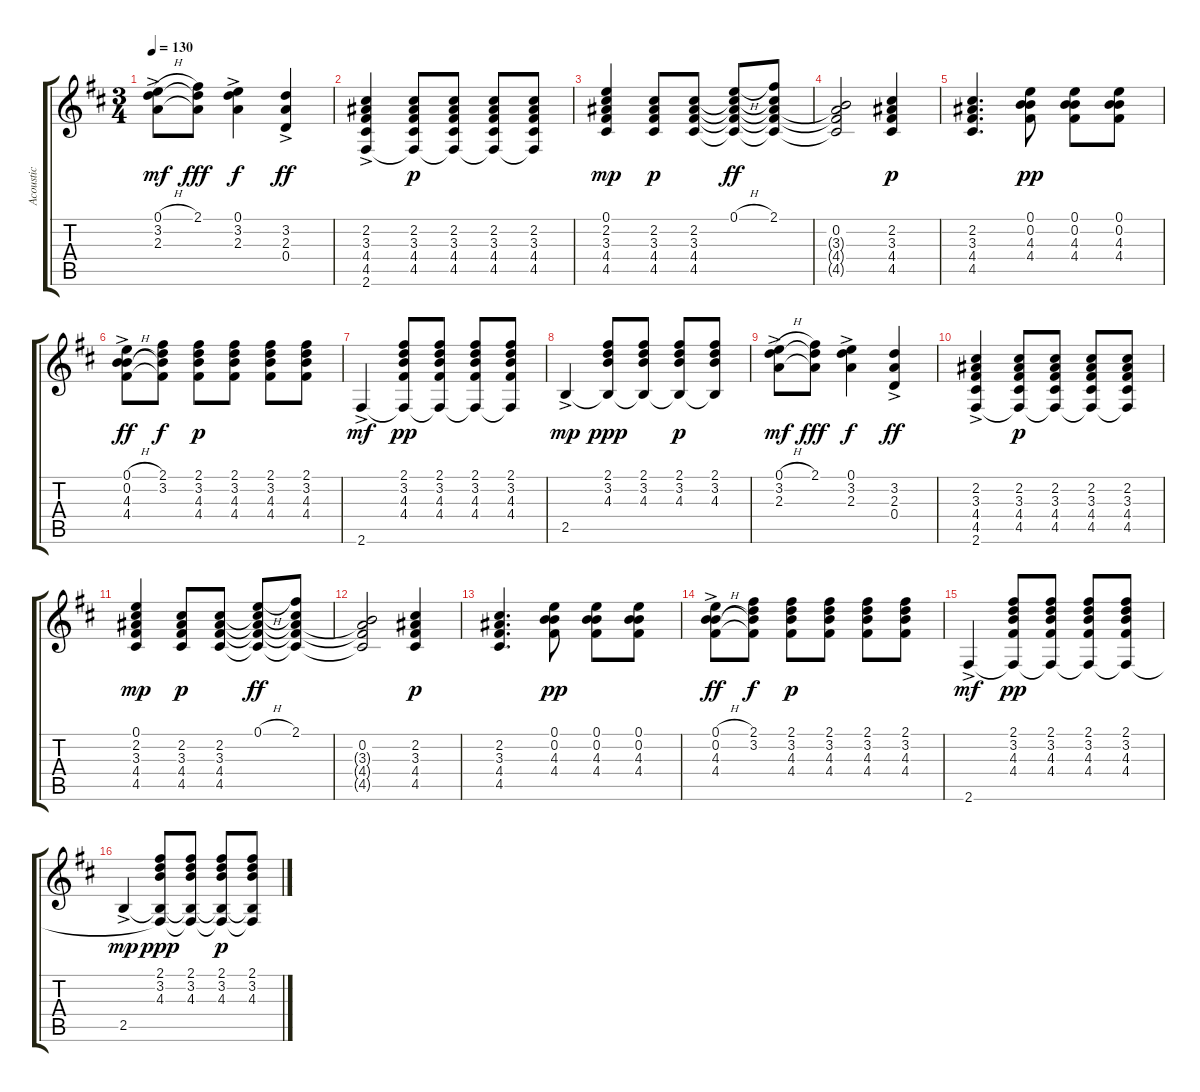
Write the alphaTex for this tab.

\track ("Acoustic" "Acoustic") {instrument acousticguitarsteel}
\staff {score tabs}
\tuning (E4 B3 G3 D3 A2 E2) {hide}
\ts (3 4)
\tempo 130
\clef g2
\ks bminor
(0.1{h ac} 3.2 2.3).8{dy mf} (2.1 3.2{t} 2.3{t}).8{dy fff} (0.1{ac} 3.2{ac} 2.3{ac}).4{dy f} (3.2{ac} 2.3{ac} 0.4{ac}).4{dy ff} |
(2.2 3.3 4.4 4.5 2.6{ac}).4 (2.2 3.3 4.4 4.5 2.6{t}).8{dy p} (2.2 3.3 4.4 4.5 2.6{t}).8 (2.2 3.3 4.4 4.5 2.6{t}).8 (2.2 3.3 4.4 4.5 2.6{t}).8 |
(0.1 2.2 3.3 4.4 4.5).4{dy mp} (2.2 3.3 4.4 4.5).8{dy p} (2.2 3.3 4.4 4.5).8 (0.1{h} 2.2{t} 3.3{t} 4.4{t} 4.5{t}).8{dy ff} (2.1 2.2{t} 3.3{t} 4.4{t} 4.5{t}).8 |
(0.2 3.3{t} 4.4{t} 4.5{t}).2 (2.2 3.3 4.4 4.5).4{dy p} |
(2.2 3.3 4.4 4.5).4{d} (0.1 0.2 4.3 4.4).8{dy pp} (0.1 0.2 4.3 4.4).8 (0.1 0.2 4.3 4.4).8 |
(0.1{h ac} 0.2{h ac} 4.3{ac} 4.4{ac}).8{dy ff} (2.1 3.2 4.3{t} 4.4{t}).8{dy f} (2.1 3.2 4.3 4.4).8{dy p} (2.1 3.2 4.3 4.4).8 (2.1 3.2 4.3 4.4).8 (2.1 3.2 4.3 4.4).8 |
2.6{ac}.4{dy mf} (2.1 3.2 4.3 4.4 2.6{t}).8{dy pp} (2.1 3.2 4.3 4.4 2.6{t}).8 (2.1 3.2 4.3 4.4 2.6{t}).8 (2.1 3.2 4.3 4.4 2.6{t}).8 |
2.5{ac}.4{dy mp} (2.1 3.2 4.3 2.5{t}).8{dy ppp} (2.1 3.2 4.3 2.5{t}).8 (2.1 3.2 4.3 2.5{t}).8{dy p} (2.1 3.2 4.3 2.5{t}).8 |
(0.1{h ac} 3.2 2.3).8{dy mf} (2.1 3.2{t} 2.3{t}).8{dy fff} (0.1{ac} 3.2{ac} 2.3{ac}).4{dy f} (3.2{ac} 2.3{ac} 0.4{ac}).4{dy ff} |
(2.2 3.3 4.4 4.5 2.6{ac}).4 (2.2 3.3 4.4 4.5 2.6{t}).8{dy p} (2.2 3.3 4.4 4.5 2.6{t}).8 (2.2 3.3 4.4 4.5 2.6{t}).8 (2.2 3.3 4.4 4.5 2.6{t}).8 |
(0.1 2.2 3.3 4.4 4.5).4{dy mp} (2.2 3.3 4.4 4.5).8{dy p} (2.2 3.3 4.4 4.5).8 (0.1{h} 2.2{t} 3.3{t} 4.4{t} 4.5{t}).8{dy ff} (2.1 2.2{t} 3.3{t} 4.4{t} 4.5{t}).8 |
(0.2 3.3{t} 4.4{t} 4.5{t}).2 (2.2 3.3 4.4 4.5).4{dy p} |
(2.2 3.3 4.4 4.5).4{d} (0.1 0.2 4.3 4.4).8{dy pp} (0.1 0.2 4.3 4.4).8 (0.1 0.2 4.3 4.4).8 |
(0.1{h ac} 0.2{h ac} 4.3{ac} 4.4{ac}).8{dy ff} (2.1 3.2 4.3{t} 4.4{t}).8{dy f} (2.1 3.2 4.3 4.4).8{dy p} (2.1 3.2 4.3 4.4).8 (2.1 3.2 4.3 4.4).8 (2.1 3.2 4.3 4.4).8 |
2.6{ac}.4{dy mf} (2.1 3.2 4.3 4.4 2.6{t}).8{dy pp} (2.1 3.2 4.3 4.4 2.6{t}).8 (2.1 3.2 4.3 4.4 2.6{t}).8 (2.1 3.2 4.3 4.4 2.6{t}).8 |
2.5{ac}.4{dy mp} (2.1 3.2 4.3 2.5{t} 2.6{t}).8{dy ppp} (2.1 3.2 4.3 2.5{t} 2.6{t}).8 (2.1 3.2 4.3 2.5{t} 2.6{t}).8{dy p} (2.1 3.2 4.3 2.5{t} 2.6{t}).8
